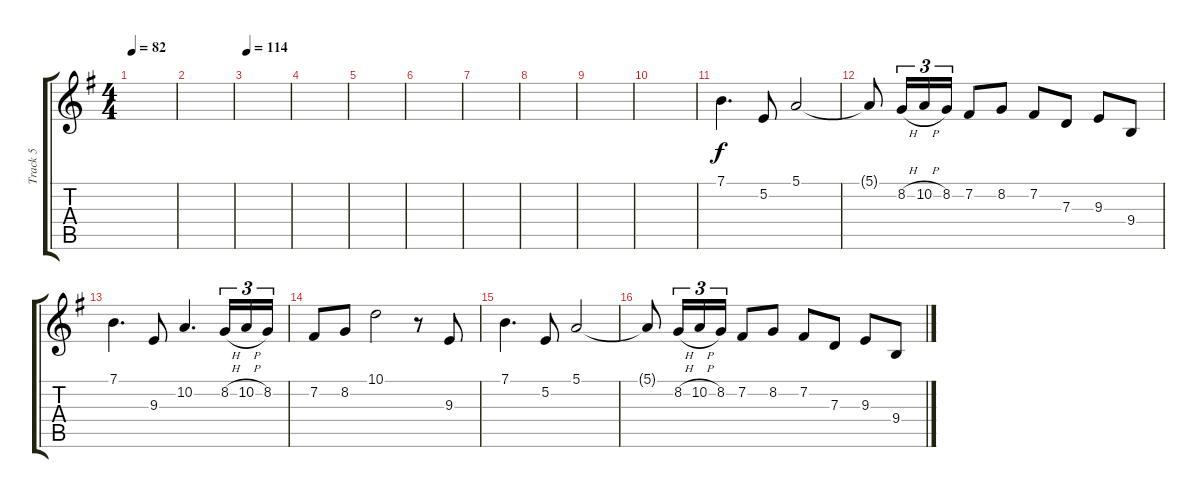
\track ("Track 5" "Track 5") {instrument viola}
\staff {score tabs}
\tuning (E4 B3 G3 D3 A2 E2) {hide}
\ts (4 4)
\tempo 82
\clef g2
\ks g
|
|
\tempo 114
|
|
|
|
|
|
|
|
7.1.4{d} 5.2.8 5.1.2 |
5.1{t}.8 8.2{h}.16{tu (3 2)} 10.2{h}.16{tu (3 2)} 8.2.16{tu (3 2)} 7.2.8 8.2.8 7.2.8 7.3.8 9.3.8 9.4.8 |
7.1.4{d} 9.3.8 10.2.4{d} 8.2{h}.16{tu (3 2)} 10.2{h}.16{tu (3 2)} 8.2.16{tu (3 2)} |
7.2.8 8.2.8 10.1.2 r.8 9.3.8 |
7.1.4{d} 5.2.8 5.1.2 |
5.1{t}.8 8.2{h}.16{tu (3 2)} 10.2{h}.16{tu (3 2)} 8.2.16{tu (3 2)} 7.2.8 8.2.8 7.2.8 7.3.8 9.3.8 9.4.8
